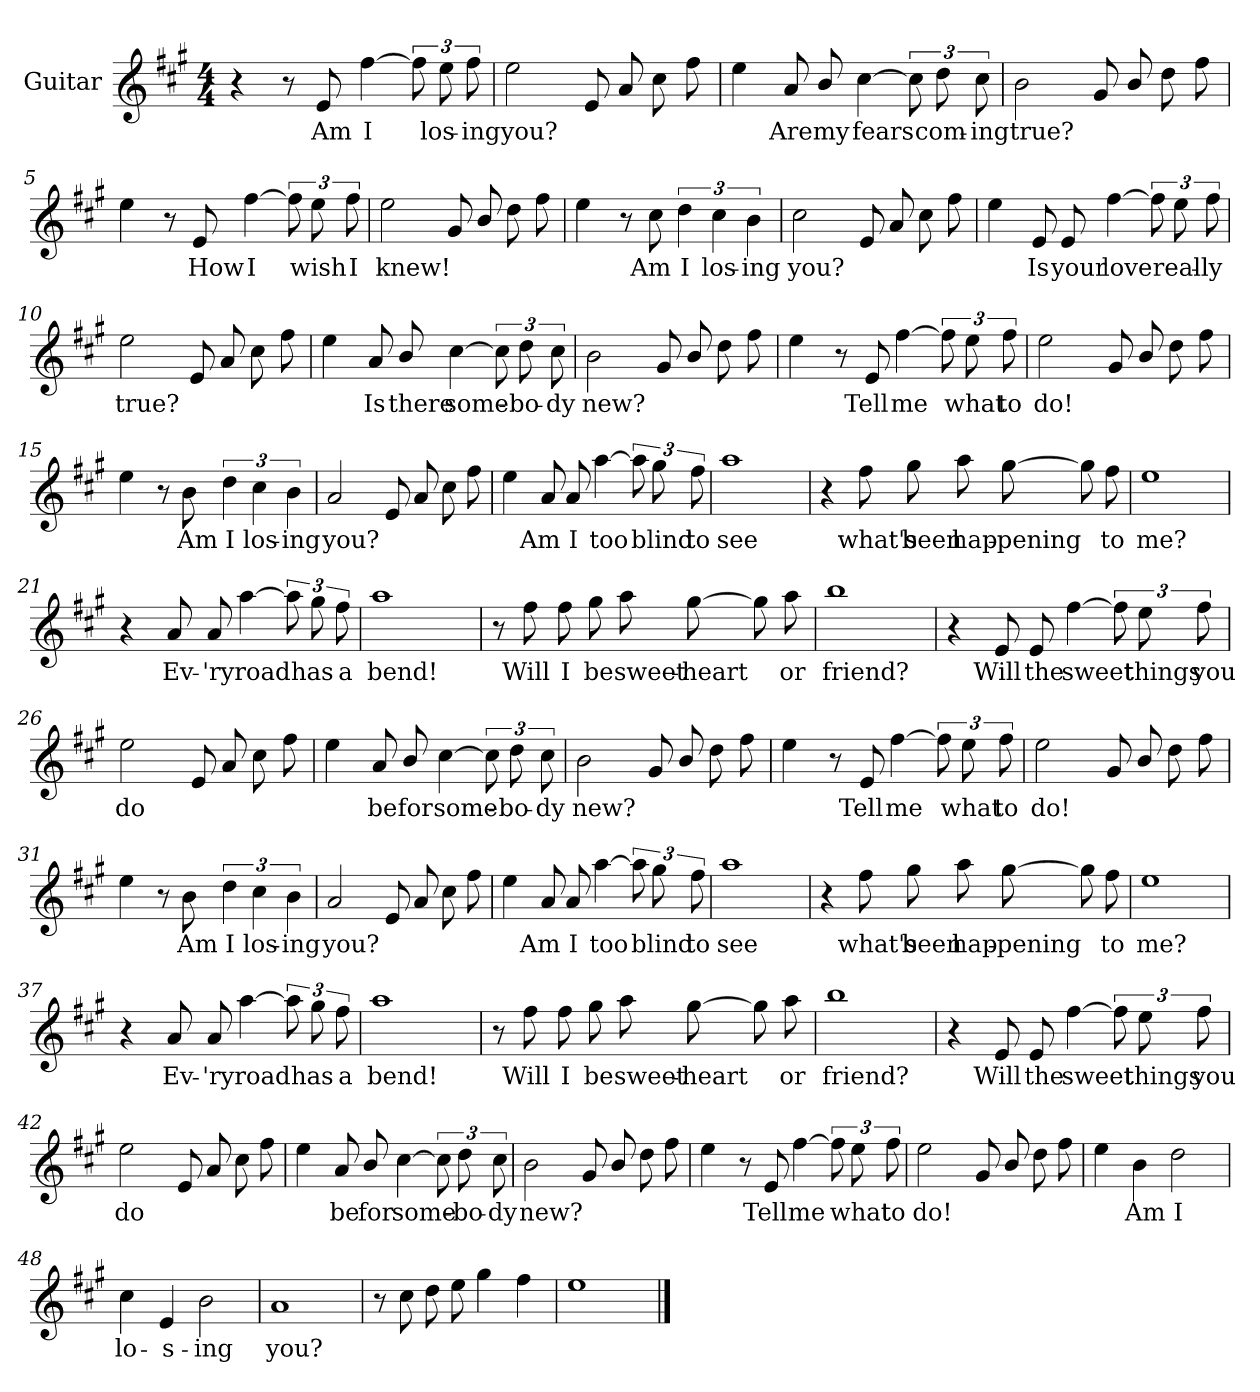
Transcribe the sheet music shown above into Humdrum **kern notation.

**kern	**text
*part1	*part1
*staff1	*staff1
*I"Guitar	*
*I'Guit.	*
*clefG2	*
*k[f#c#g#]	*
*M4/4	*
=1	=1
4r	.
8r	.
8e/	Am
[>4ff#\	I
12ff#\L]	.
12ee\	los-
12ff#\	ing
=2	=2
2ee\	you?
8e/L	.
8a/	.
8cc#\L	.
8ff#\	.
=3	=3
4ee\	.
8a/L	Are
8b/	my
[>4cc#\	fears
12cc#\L]	.
12dd\	com-
12cc#\	ing
=4	=4
2b\	true?
8g#/L	.
8b/	.
8dd\L	.
8ff#\	.
!!LO:LB:g=z
=5	=5
4ee\	.
8r	.
8e/	How
[>4ff#\	I
12ff#\L]	.
12ee\	wish
12ff#\	I
=6	=6
2ee\	knew!
8g#/L	.
8b/	.
8dd\L	.
8ff#\	.
=7	=7
4ee\	.
8r	.
8cc#\	Am
6dd\	I
6cc#\	los-
6b\	ing
=8	=8
2cc#\	you?
8e/L	.
8a/	.
8cc#\L	.
8ff#\	.
!!LO:LB:g=z
=9	=9
4ee\	.
8e/L	Is
8e/	your
[>4ff#\	love
12ff#\L]	.
12ee\	real-
12ff#\	ly
=10	=10
2ee\	true?
8e/L	.
8a/	.
8cc#\L	.
8ff#\	.
=11	=11
4ee\	.
8a/L	Is
8b/	there
[>4cc#\	some-
12cc#\L]	.
12dd\	bo-
12cc#\	dy
=12	=12
2b\	new?
8g#/L	.
8b/	.
8dd\L	.
8ff#\	.
!!LO:LB:g=z
=13	=13
4ee\	.
8r	.
8e/	Tell
[>4ff#\	me
12ff#\L]	.
12ee\	what
12ff#\	to
=14	=14
2ee\	do!
8g#/L	.
8b/	.
8dd\L	.
8ff#\	.
=15	=15
4ee\	.
8r	.
8b\	Am
6dd\	I
6cc#\	los-
6b\	ing
=16	=16
2a/	you?
8e/L	.
8a/	.
8cc#\L	.
8ff#\	.
!!LO:LB:g=z
=17	=17
4ee\	.
8a/L	Am
8a/	I
[>4aa\	too
12aa\L]	.
12gg#\	blind
12ff#\	to
=18	=18
1aa	see
=19	=19
4r	.
8ff#\L	what's
8gg#\	been
8aa\L	hap-
[>8gg#\	pening
8gg#\L]	.
8ff#\	to
=20	=20
1ee	me?
!!LO:LB:g=z
=21	=21
4r	.
8a/L	Ev-
8a/	'ry
[>4aa\	road
12aa\L]	.
12gg#\	has
12ff#\	a
=22	=22
1aa	bend!
=23	=23
8r	.
8ff#\	Will
8ff#\L	I
8gg#\	be
8aa\L	sweet-
[>8gg#\	heart
8gg#\L]	.
8aa\	or
=24	=24
1bb	friend?
!!LO:LB:g=z
=25	=25
4r	.
8e/L	Will
8e/	the
[>4ff#\	sweet
12ff#\L]	.
12ee\	things
12ff#\	you
=26	=26
2ee\	do
8e/L	.
8a/	.
8cc#\L	.
8ff#\	.
=27	=27
4ee\	.
8a/L	be
8b/	for
[>4cc#\	some-
12cc#\L]	.
12dd\	bo-
12cc#\	dy
=28	=28
2b\	new?
8g#/L	.
8b/	.
8dd\L	.
8ff#\	.
!!LO:LB:g=z
=29	=29
4ee\	.
8r	.
8e/	Tell
[>4ff#\	me
12ff#\L]	.
12ee\	what
12ff#\	to
=30	=30
2ee\	do!
8g#/L	.
8b/	.
8dd\L	.
8ff#\	.
=31	=31
4ee\	.
8r	.
8b\	Am
6dd\	I
6cc#\	los-
6b\	ing
=32	=32
2a/	you?
8e/L	.
8a/	.
8cc#\L	.
8ff#\	.
!!LO:PB:g=z
=33	=33
4ee\	.
8a/L	Am
8a/	I
[>4aa\	too
12aa\L]	.
12gg#\	blind
12ff#\	to
=34	=34
1aa	see
=35	=35
4r	.
8ff#\L	what's
8gg#\	been
8aa\L	hap-
[>8gg#\	pening
8gg#\L]	.
8ff#\	to
=36	=36
1ee	me?
!!LO:LB:g=z
=37	=37
4r	.
8a/L	Ev-
8a/	'ry
[>4aa\	road
12aa\L]	.
12gg#\	has
12ff#\	a
=38	=38
1aa	bend!
=39	=39
8r	.
8ff#\	Will
8ff#\L	I
8gg#\	be
8aa\L	sweet-
[>8gg#\	heart
8gg#\L]	.
8aa\	or
=40	=40
1bb	friend?
!!LO:LB:g=z
=41	=41
4r	.
8e/L	Will
8e/	the
[>4ff#\	sweet
12ff#\L]	.
12ee\	things
12ff#\	you
=42	=42
2ee\	do
8e/L	.
8a/	.
8cc#\L	.
8ff#\	.
=43	=43
4ee\	.
8a/L	be
8b/	for
[>4cc#\	some-
12cc#\L]	.
12dd\	bo-
12cc#\	dy
=44	=44
2b\	new?
8g#/L	.
8b/	.
8dd\L	.
8ff#\	.
!!LO:LB:g=z
=45	=45
4ee\	.
8r	.
8e/	Tell
[>4ff#\	me
12ff#\L]	.
12ee\	what
12ff#\	to
=46	=46
2ee\	do!
8g#/L	.
8b/	.
8dd\L	.
8ff#\	.
=47	=47
4ee\	.
4b\	Am
2dd\	I
=48	=48
4cc#\	lo-
4e/	s-
2b\	ing
=49	=49
1a	you?
!!LO:LB:g=z
=50	=50
8r	.
8cc#\	.
8dd\L	.
8ee\	.
4gg#\	.
4ff#\	.
=51	=51
1ee	.
==	==
*-	*-
